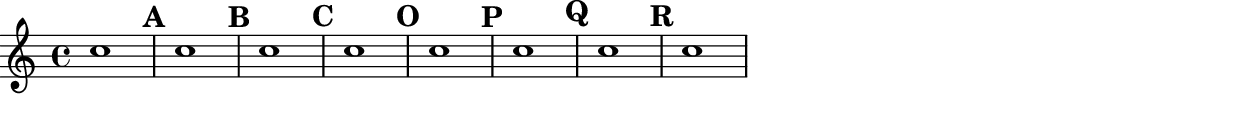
%% Generated by lilypond-book
%% Options: [exampleindent=10.16\mm,indent=0\mm,line-width=160\mm,paper-height=845.047\pt,paper-width=597.508\pt,papersize='(cons (* 597.508 pt) (* 845.047 pt))]
\include "lilypond-book-preamble.ly"


% ****************************************************************
% Start cut-&-pastable-section
% ****************************************************************

#(ly:set-option 'eps-box-padding 3.000000)



\paper {
  #(set-paper-size '(cons (* 597.508 pt) (* 845.047 pt)))
  indent = 0\mm
  line-width = 160\mm
  % offset the left padding, also add 1mm as lilypond creates cropped
  % images with a little space on the right
  line-width = #(- line-width (* mm  3.000000) (* mm 1))
}

\layout {
  
}




% ****************************************************************
% ly snippet:
% ****************************************************************
\sourcefilename "snippets/forcing-rehearsal-marks-to-start-from-a-given-letter-or-number.ly"
\sourcefileline 0
%% DO NOT EDIT this file manually; it was automatically
%% generated from the LilyPond Snippet Repository
%% (http://lsr.di.unimi.it).
%%
%% Make any changes in the LSR itself, or in
%% `Documentation/snippets/new/`, then run
%% `scripts/auxiliar/makelsr.pl`.
%%
%% This file is in the public domain.

\version "2.24.0"

\header {
%% Translation of GIT committish: 0cc270b871321ae5aa8622cea8d8262aafd16641
  texidocja = "
このスニペットは、リハーサル記号の自動付番を、指定した番号や文字から始める@c
例を示しています。
"
  doctitleja = "リハーサル記号を指定した番号や文字から始める"

%% Translation of GIT committish: 41a008e75e2fe29536406cdf0d71c32a4606f2b8
  texidocfr = "
Voici comment initialiser arbitrairement une indication automatique de
repère, qu'elle soit alphabétique ou numérique :
"

  doctitlefr = "Fixation arbitraire du numéro de repère de départ"

%% Translation of GIT committish: b35da384a3367d8ee49a28f697c0ae8fb88b2e1e
  texidoces = "
Este fragmento de código muestra cómo obtener marcas de ensayo
ordenadas automáticamente, pero partiendo de la letra o número
deseados.

"
  doctitlees = "Forzar que las marcas  de ensayo comiencen en una letra o número dados"

%% Translation of GIT committish: ff9ca62acddb818b7788d7818a5c7eb0ddb6cdcb
  texidocca = "
Aquest fragment de codi mostra com obtenir marques d'assaig
ordenades automàticament, però partint de la lletra o nombre
desitjat.

"
  doctitleca = "Forçar que les marques d'assaig comencin en una lletra o nombre donats"

  lsrtags = "automatic-notation, preparing-parts, really-simple, rhythms"

  texidoc = "
This snippet demonstrates how to obtain automatic ordered rehearsal
marks, but from the letter or number desired.
"

  doctitle = "Forcing rehearsal marks to start from a given letter or number"
} % begin verbatim


\relative c'' {
  c1 \mark \default
  c1 \mark \default
  c1 \mark \default
  c1 \mark #14
  c1 \mark \default
  c1 \mark \default
  c1 \mark \default
  c1
}



% ****************************************************************
% end ly snippet
% ****************************************************************
